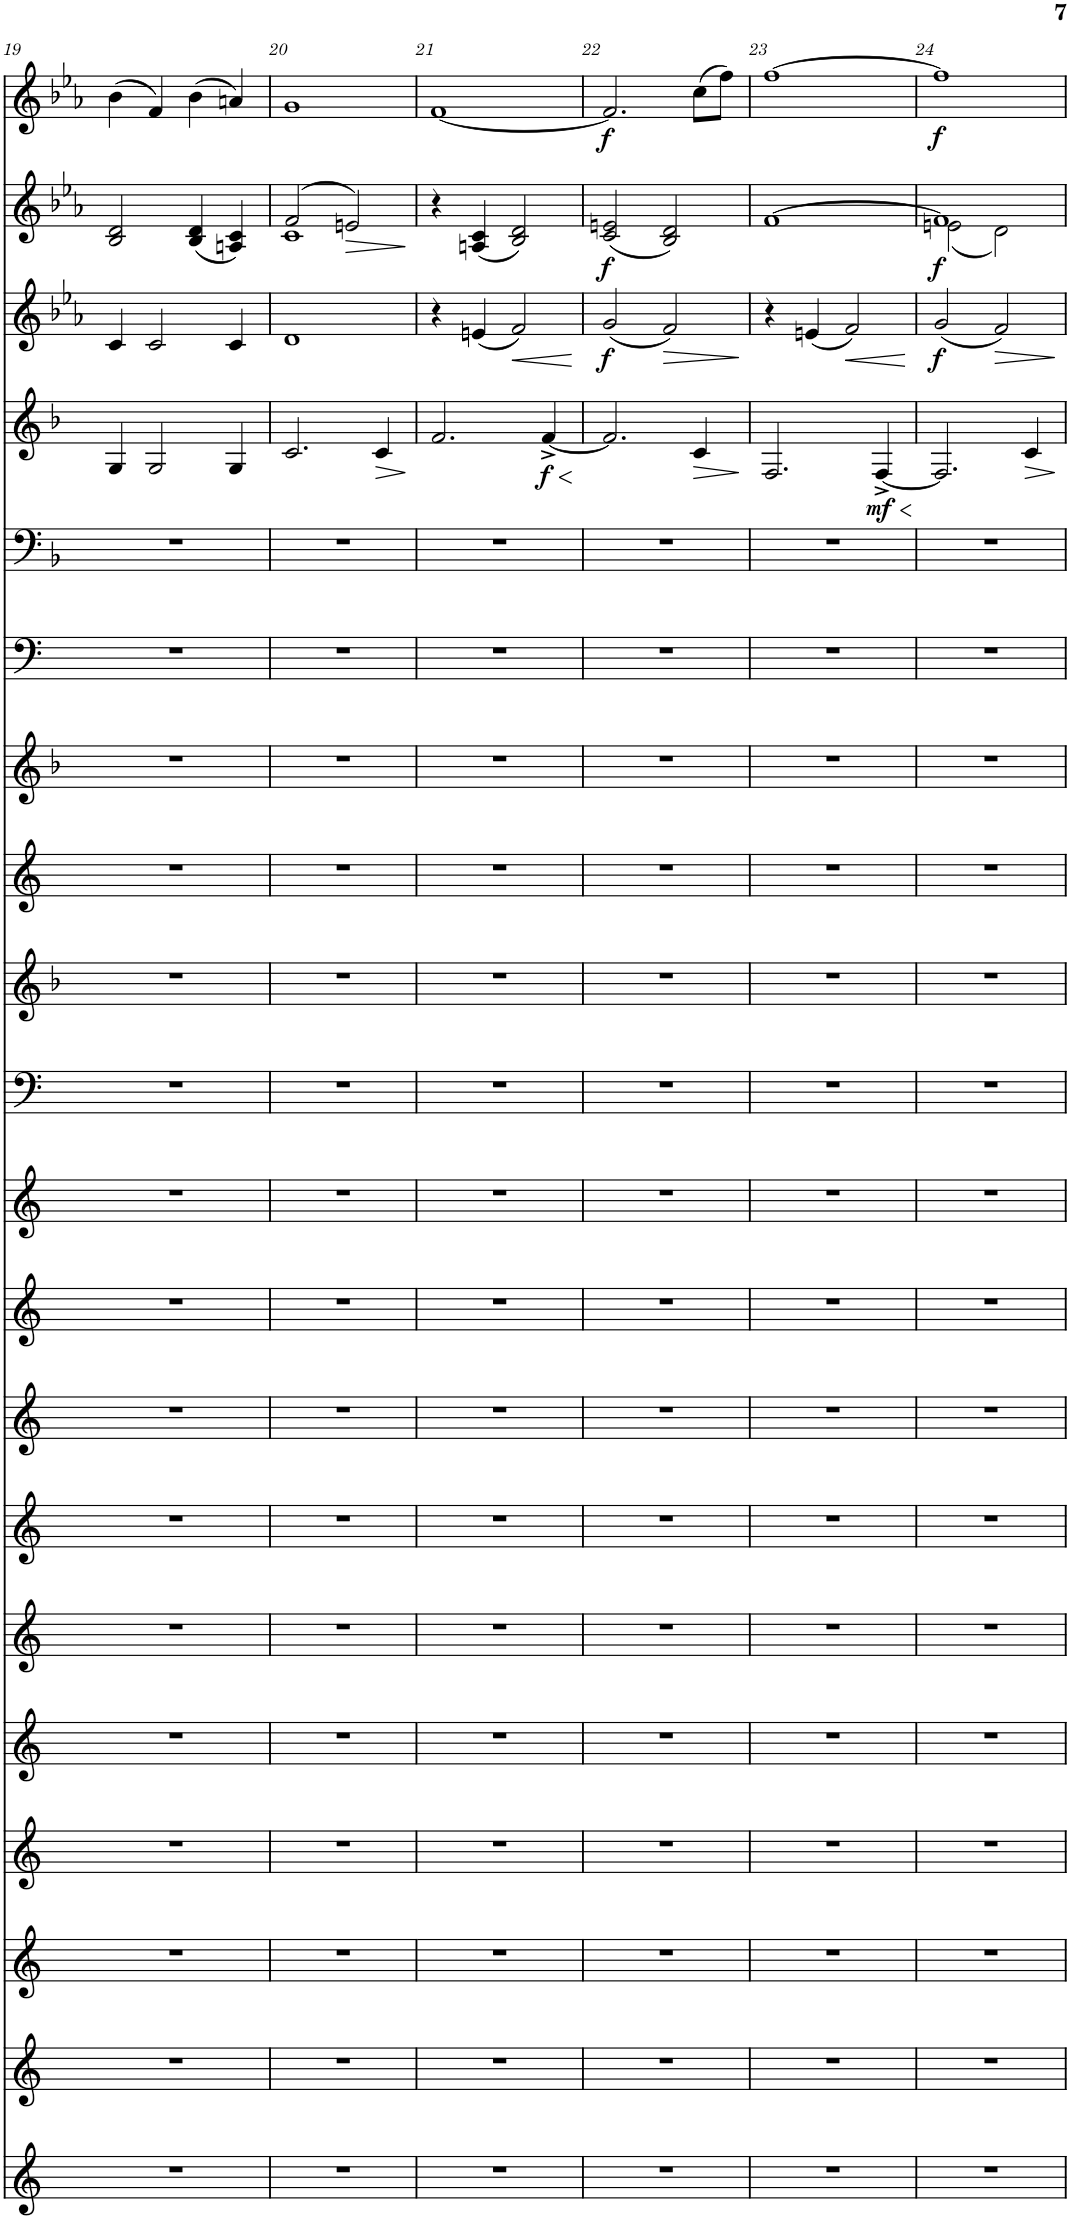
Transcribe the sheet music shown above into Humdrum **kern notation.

**kern	**kern	**kern	**kern	**kern	**kern	**kern	**kern	**kern	**kern	**kern	**kern	**kern	**kern	**kern	**kern	**kern	**dynam	**kern	**dynam	**kern	**dynam	**kern	**dynam
*part20	*part19	*part18	*part17	*part16	*part15	*part14	*part13	*part12	*part11	*part10	*part9	*part8	*part7	*part6	*part5	*part4	*part4	*part3	*part3	*part2	*part2	*part1	*part1
*staff20	*staff19	*staff18	*staff17	*staff16	*staff15	*staff14	*staff13	*staff12	*staff11	*staff10	*staff9	*staff8	*staff7	*staff6	*staff5	*staff4	*staff4	*staff3	*staff3	*staff2	*staff2	*staff1	*staff1
*I"part 19	*I"part 18	*I"part 17	*I"part 16	*I"part 15	*I"part 14	*I"part 13	*I"part 12	*I"part 11	*I"part 10	*I"part 9	*I"part 8	*I"part 7	*I"part 6	*I"part 5	*I"part 4	*I"part 3	*	*I"part 2	*	*I"part 1	*	*I"part 0	*
!!LO:PB:g=z
*clefG2	*clefG2	*clefG2	*clefG2	*clefG2	*clefG2	*clefG2	*clefG2	*clefG2	*clefG2	*clefF4	*clefG2	*clefX	*clefX	*clefF4	*clefF4	*clefG2	*	*clefG2	*	*clefG2	*	*clefG2	*
*	*	*Trd-2c-3	*Trd-2c-3	*	*	*	*Trd-3c-5	*Trd1c2	*Trd1c2	*Trd-2c-3	*Trd1c2	*Trd-2c-3	*Trd1c2	*Trd-2c-3	*Trd1c2	*Trd1c2	*	*	*	*	*	*	*
*k[]	*k[]	*k[]	*k[]	*k[]	*k[]	*k[]	*k[]	*k[]	*k[]	*k[]	*k[b-]	*k[]	*k[b-]	*k[]	*k[b-]	*k[b-]	*	*k[b-e-a-]	*	*k[b-e-a-]	*	*k[b-e-a-]	*
*M4/4	*M4/4	*M4/4	*M4/4	*M4/4	*M4/4	*M4/4	*M4/4	*M4/4	*M4/4	*M4/4	*M4/4	*M4/4	*M4/4	*M4/4	*M4/4	*M4/4	*	*M4/4	*	*M4/4	*	*M4/4	*
=19	=19	=19	=19	=19	=19	=19	=19	=19	=19	=19	=19	=19	=19	=19	=19	=19	=19	=19	=19	=19	=19	=19	=19
1r	1r	1r	1r	1r	1r	1r	1r	1r	1r	1r	1r	1r	1r	1r	1r	4G/	.	4c/	.	2B-/ 2d/	.	(4b-\	.
.	.	.	.	.	.	.	.	.	.	.	.	.	.	.	.	2G/	.	2c/	.	.	.	4f/)	.
.	.	.	.	.	.	.	.	.	.	.	.	.	.	.	.	.	.	.	.	(4B-/ 4d/	.	(4b-\	.
.	.	.	.	.	.	.	.	.	.	.	.	.	.	.	.	4G/	.	4c/	.	4An/ 4c/)	.	4an/)	.
=20	=20	=20	=20	=20	=20	=20	=20	=20	=20	=20	=20	=20	=20	=20	=20	=20	=20	=20	=20	=20	=20	=20	=20
*	*	*	*	*	*	*	*	*	*	*	*	*	*	*	*	*	*	*	*	*^	*	*	*
1r	1r	1r	1r	1r	1r	1r	1r	1r	1r	1r	1r	1r	1r	1r	1r	2.c/	.	1d	.	(2f/	1c	.	1g	.
!	!	!	!	!	!	!	!	!	!	!	!	!	!	!	!	!	!	!	!	!	!	!LO:HP:b	!	!
.	.	.	.	.	.	.	.	.	.	.	.	.	.	.	.	.	.	.	.	2en/)	.	>	.	.
!	!	!	!	!	!	!	!	!	!	!	!	!	!	!	!	!	!LO:HP:b	!	!	!	!	!	!	!
.	.	.	.	.	.	.	.	.	.	.	.	.	.	.	.	4c/	>	.	.	.	.	.	.	.
*	*	*	*	*	*	*	*	*	*	*	*	*	*	*	*	*	*	*	*	*v	*v	*	*	*
.	.	.	.	.	.	.	.	.	.	.	.	.	.	.	.	.	]	.	.	.	]	.	.
=21	=21	=21	=21	=21	=21	=21	=21	=21	=21	=21	=21	=21	=21	=21	=21	=21	=21	=21	=21	=21	=21	=21	=21
1r	1r	1r	1r	1r	1r	1r	1r	1r	1r	1r	1r	1r	1r	1r	1r	2.f/	.	4r	.	4r	.	[1f	.
.	.	.	.	.	.	.	.	.	.	.	.	.	.	.	.	.	.	(4en/	.	(4An/ 4c/	.	.	.
!	!	!	!	!	!	!	!	!	!	!	!	!	!	!	!	!	!	!	!LO:HP:b	!	!	!	!
.	.	.	.	.	.	.	.	.	.	.	.	.	.	.	.	.	.	2f/)	<	2B-/ 2d/)	.	.	.
!	!	!	!	!	!	!	!	!	!	!	!	!	!	!	!	!	!LO:HP:b	!	!	!	!	!	!
!	!	!	!	!	!	!	!	!	!	!	!	!	!	!	!	!	!LO:DY:n=1:b	!	!	!	!	!	!
.	.	.	.	.	.	.	.	.	.	.	.	.	.	.	.	[4f^/	< f	.	.	.	.	.	.
.	.	.	.	.	.	.	.	.	.	.	.	.	.	.	.	.	[	.	[	.	.	.	.
=22	=22	=22	=22	=22	=22	=22	=22	=22	=22	=22	=22	=22	=22	=22	=22	=22	=22	=22	=22	=22	=22	=22	=22
!	!	!	!	!	!	!	!	!	!	!	!	!	!	!	!	!	!	!	!LO:DY:b	!	!LO:DY:b	!	!LO:DY:b
1r	1r	1r	1r	1r	1r	1r	1r	1r	1r	1r	1r	1r	1r	1r	1r	2.f/]	.	(2g/	f	(2c/ 2en/	f	2.f/]	f
!	!	!	!	!	!	!	!	!	!	!	!	!	!	!	!	!	!	!	!LO:HP:b	!	!	!	!
.	.	.	.	.	.	.	.	.	.	.	.	.	.	.	.	.	.	2f/)	>	2B-/ 2d/)	.	.	.
!	!	!	!	!	!	!	!	!	!	!	!	!	!	!	!	!	!LO:HP:b	!	!	!	!	!	!
.	.	.	.	.	.	.	.	.	.	.	.	.	.	.	.	4c/	>	.	.	.	.	(8cc\L	.
.	.	.	.	.	.	.	.	.	.	.	.	.	.	.	.	.	.	.	.	.	.	8ff\J)	.
.	.	.	.	.	.	.	.	.	.	.	.	.	.	.	.	.	]	.	]	.	.	.	.
=23	=23	=23	=23	=23	=23	=23	=23	=23	=23	=23	=23	=23	=23	=23	=23	=23	=23	=23	=23	=23	=23	=23	=23
1r	1r	1r	1r	1r	1r	1r	1r	1r	1r	1r	1r	1r	1r	1r	1r	2.F/	.	4r	.	[1f	.	[1ff	.
.	.	.	.	.	.	.	.	.	.	.	.	.	.	.	.	.	.	(4en/	.	.	.	.	.
!	!	!	!	!	!	!	!	!	!	!	!	!	!	!	!	!	!	!	!LO:HP:b	!	!	!	!
.	.	.	.	.	.	.	.	.	.	.	.	.	.	.	.	.	.	2f/)	<	.	.	.	.
!	!	!	!	!	!	!	!	!	!	!	!	!	!	!	!	!	!LO:HP:b	!	!	!	!	!	!
!	!	!	!	!	!	!	!	!	!	!	!	!	!	!	!	!	!LO:DY:n=1:b	!	!	!	!	!	!
.	.	.	.	.	.	.	.	.	.	.	.	.	.	.	.	[4F^/	< mf	.	.	.	.	.	.
.	.	.	.	.	.	.	.	.	.	.	.	.	.	.	.	.	[	.	[	.	.	.	.
=24	=24	=24	=24	=24	=24	=24	=24	=24	=24	=24	=24	=24	=24	=24	=24	=24	=24	=24	=24	=24	=24	=24	=24
*	*	*	*	*	*	*	*	*	*	*	*	*	*	*	*	*	*	*	*	*^	*	*	*
!	!	!	!	!	!	!	!	!	!	!	!	!	!	!	!	!	!	!	!LO:DY:b	!	!	!LO:DY:b	!	!LO:DY:b
1r	1r	1r	1r	1r	1r	1r	1r	1r	1r	1r	1r	1r	1r	1r	1r	2.F/]	.	(2g/	f	1f]	(2en\	f	1ff]	f
!	!	!	!	!	!	!	!	!	!	!	!	!	!	!	!	!	!	!	!LO:HP:b	!	!	!	!	!
.	.	.	.	.	.	.	.	.	.	.	.	.	.	.	.	.	.	2f/)	>	.	2d\)	.	.	.
!	!	!	!	!	!	!	!	!	!	!	!	!	!	!	!	!	!LO:HP:b	!	!	!	!	!	!	!
.	.	.	.	.	.	.	.	.	.	.	.	.	.	.	.	4c/	>	.	.	.	.	.	.	.
*	*	*	*	*	*	*	*	*	*	*	*	*	*	*	*	*	*	*	*	*v	*v	*	*	*
.	.	.	.	.	.	.	.	.	.	.	.	.	.	.	.	.	]	.	]	.	.	.	.
=	=	=	=	=	=	=	=	=	=	=	=	=	=	=	=	=	=	=	=	=	=	=	=
*-	*-	*-	*-	*-	*-	*-	*-	*-	*-	*-	*-	*-	*-	*-	*-	*-	*-	*-	*-	*-	*-	*-	*-
